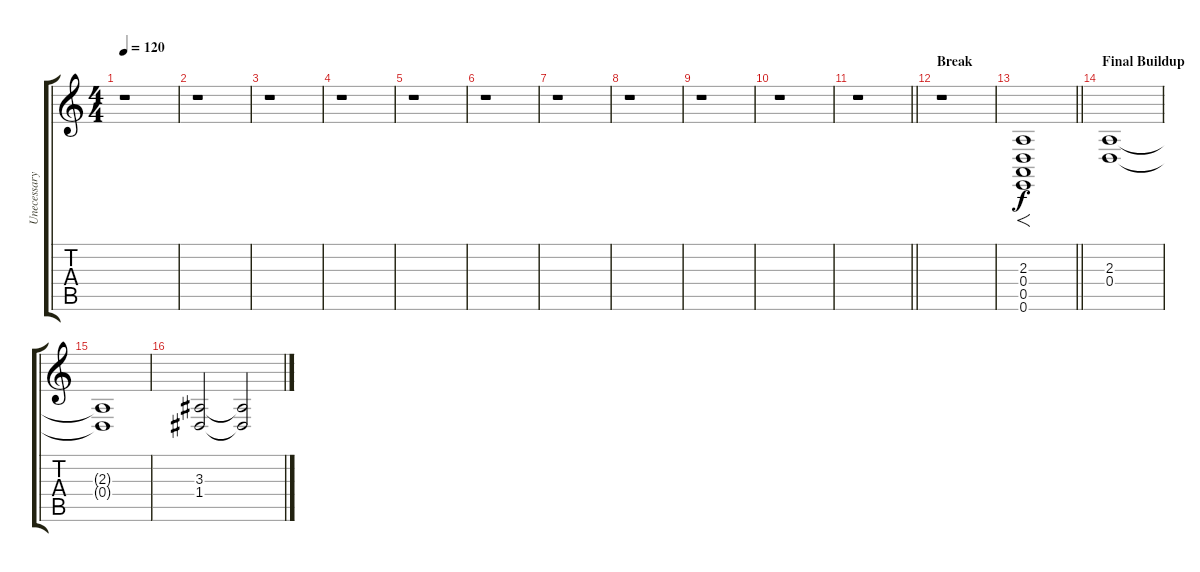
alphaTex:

\track ("Unecessary Fx" "Unecessary") {instrument choiraahs}
\staff {score tabs}
\tuning (E4 B3 G3 D3 A2 E2) {hide}
\ts (4 4)
\tempo 120
\clef g2
\ks c
r.1{dy f} |
r.1 |
r.1 |
r.1 |
r.1 |
r.1 |
r.1 |
r.1 |
r.1 |
r.1 |
\barLineRight lightlight
r.1 |
\section ("" "Break")
r.1{volume 7 balance 0} |
\barLineRight lightlight
(2.3 0.4 0.5 0.6).1{f} |
\section ("" "Final Buildup")
(2.3 0.4).1 |
(2.3{t} 0.4{t}).1 |
(3.3 1.4).2 (3.3{t} 1.4{t}).2
